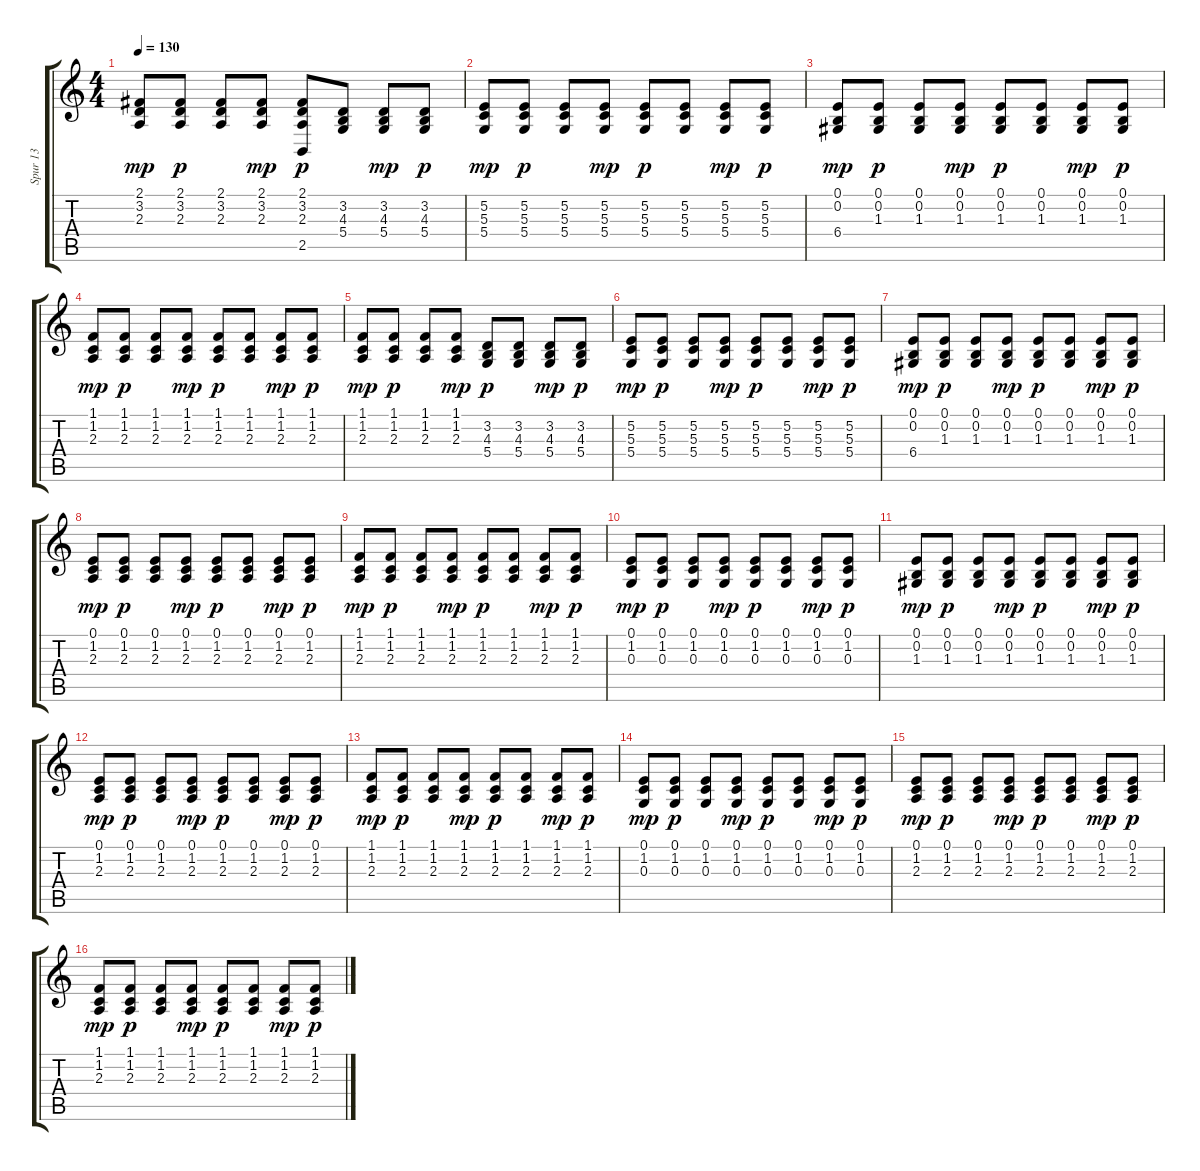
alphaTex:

\track ("Spur 13" "Spur 13") {instrument brightacousticpiano}
\staff {score tabs}
\tuning (E4 B3 G3 D3 A2 E2) {hide}
\ts (4 4)
\tempo 130
\clef g2
\ks c
(2.1 3.2 2.3).8{dy mp} (2.1 3.2 2.3).8{dy p} (2.1 3.2 2.3).8 (2.1 3.2 2.3).8{dy mp} (2.1 3.2 2.3 2.5).8{dy p} (3.2 4.3 5.4).8 (3.2 4.3 5.4).8{dy mp} (3.2 4.3 5.4).8{dy p} |
(5.2 5.3 5.4).8{dy mp} (5.2 5.3 5.4).8{dy p} (5.2 5.3 5.4).8 (5.2 5.3 5.4).8{dy mp} (5.2 5.3 5.4).8{dy p} (5.2 5.3 5.4).8 (5.2 5.3 5.4).8{dy mp} (5.2 5.3 5.4).8{dy p} |
(0.1 0.2 6.4).8{dy mp} (0.1 0.2 1.3).8{dy p} (0.1 0.2 1.3).8 (0.1 0.2 1.3).8{dy mp} (0.1 0.2 1.3).8{dy p} (0.1 0.2 1.3).8 (0.1 0.2 1.3).8{dy mp} (0.1 0.2 1.3).8{dy p} |
(1.1 1.2 2.3).8{dy mp} (1.1 1.2 2.3).8{dy p} (1.1 1.2 2.3).8 (1.1 1.2 2.3).8{dy mp} (1.1 1.2 2.3).8{dy p} (1.1 1.2 2.3).8 (1.1 1.2 2.3).8{dy mp} (1.1 1.2 2.3).8{dy p} |
(1.1 1.2 2.3).8{dy mp} (1.1 1.2 2.3).8{dy p} (1.1 1.2 2.3).8 (1.1 1.2 2.3).8{dy mp} (3.2 4.3 5.4).8{dy p} (3.2 4.3 5.4).8 (3.2 4.3 5.4).8{dy mp} (3.2 4.3 5.4).8{dy p} |
(5.2 5.3 5.4).8{dy mp} (5.2 5.3 5.4).8{dy p} (5.2 5.3 5.4).8 (5.2 5.3 5.4).8{dy mp} (5.2 5.3 5.4).8{dy p} (5.2 5.3 5.4).8 (5.2 5.3 5.4).8{dy mp} (5.2 5.3 5.4).8{dy p} |
(0.1 0.2 6.4).8{dy mp} (0.1 0.2 1.3).8{dy p} (0.1 0.2 1.3).8 (0.1 0.2 1.3).8{dy mp} (0.1 0.2 1.3).8{dy p} (0.1 0.2 1.3).8 (0.1 0.2 1.3).8{dy mp} (0.1 0.2 1.3).8{dy p} |
(0.1 1.2 2.3).8{dy mp} (0.1 1.2 2.3).8{dy p} (0.1 1.2 2.3).8 (0.1 1.2 2.3).8{dy mp} (0.1 1.2 2.3).8{dy p} (0.1 1.2 2.3).8 (0.1 1.2 2.3).8{dy mp} (0.1 1.2 2.3).8{dy p} |
(1.1 1.2 2.3).8{dy mp} (1.1 1.2 2.3).8{dy p} (1.1 1.2 2.3).8 (1.1 1.2 2.3).8{dy mp} (1.1 1.2 2.3).8{dy p} (1.1 1.2 2.3).8 (1.1 1.2 2.3).8{dy mp} (1.1 1.2 2.3).8{dy p} |
(0.1 1.2 0.3).8{dy mp} (0.1 1.2 0.3).8{dy p} (0.1 1.2 0.3).8 (0.1 1.2 0.3).8{dy mp} (0.1 1.2 0.3).8{dy p} (0.1 1.2 0.3).8 (0.1 1.2 0.3).8{dy mp} (0.1 1.2 0.3).8{dy p} |
(0.1 0.2 1.3).8{dy mp} (0.1 0.2 1.3).8{dy p} (0.1 0.2 1.3).8 (0.1 0.2 1.3).8{dy mp} (0.1 0.2 1.3).8{dy p} (0.1 0.2 1.3).8 (0.1 0.2 1.3).8{dy mp} (0.1 0.2 1.3).8{dy p} |
(0.1 1.2 2.3).8{dy mp} (0.1 1.2 2.3).8{dy p} (0.1 1.2 2.3).8 (0.1 1.2 2.3).8{dy mp} (0.1 1.2 2.3).8{dy p} (0.1 1.2 2.3).8 (0.1 1.2 2.3).8{dy mp} (0.1 1.2 2.3).8{dy p} |
(1.1 1.2 2.3).8{dy mp} (1.1 1.2 2.3).8{dy p} (1.1 1.2 2.3).8 (1.1 1.2 2.3).8{dy mp} (1.1 1.2 2.3).8{dy p} (1.1 1.2 2.3).8 (1.1 1.2 2.3).8{dy mp} (1.1 1.2 2.3).8{dy p} |
(0.1 1.2 0.3).8{dy mp} (0.1 1.2 0.3).8{dy p} (0.1 1.2 0.3).8 (0.1 1.2 0.3).8{dy mp} (0.1 1.2 0.3).8{dy p} (0.1 1.2 0.3).8 (0.1 1.2 0.3).8{dy mp} (0.1 1.2 0.3).8{dy p} |
(0.1 1.2 2.3).8{dy mp} (0.1 1.2 2.3).8{dy p} (0.1 1.2 2.3).8 (0.1 1.2 2.3).8{dy mp} (0.1 1.2 2.3).8{dy p} (0.1 1.2 2.3).8 (0.1 1.2 2.3).8{dy mp} (0.1 1.2 2.3).8{dy p} |
(1.1 1.2 2.3).8{dy mp} (1.1 1.2 2.3).8{dy p} (1.1 1.2 2.3).8 (1.1 1.2 2.3).8{dy mp} (1.1 1.2 2.3).8{dy p} (1.1 1.2 2.3).8 (1.1 1.2 2.3).8{dy mp} (1.1 1.2 2.3).8{dy p}
